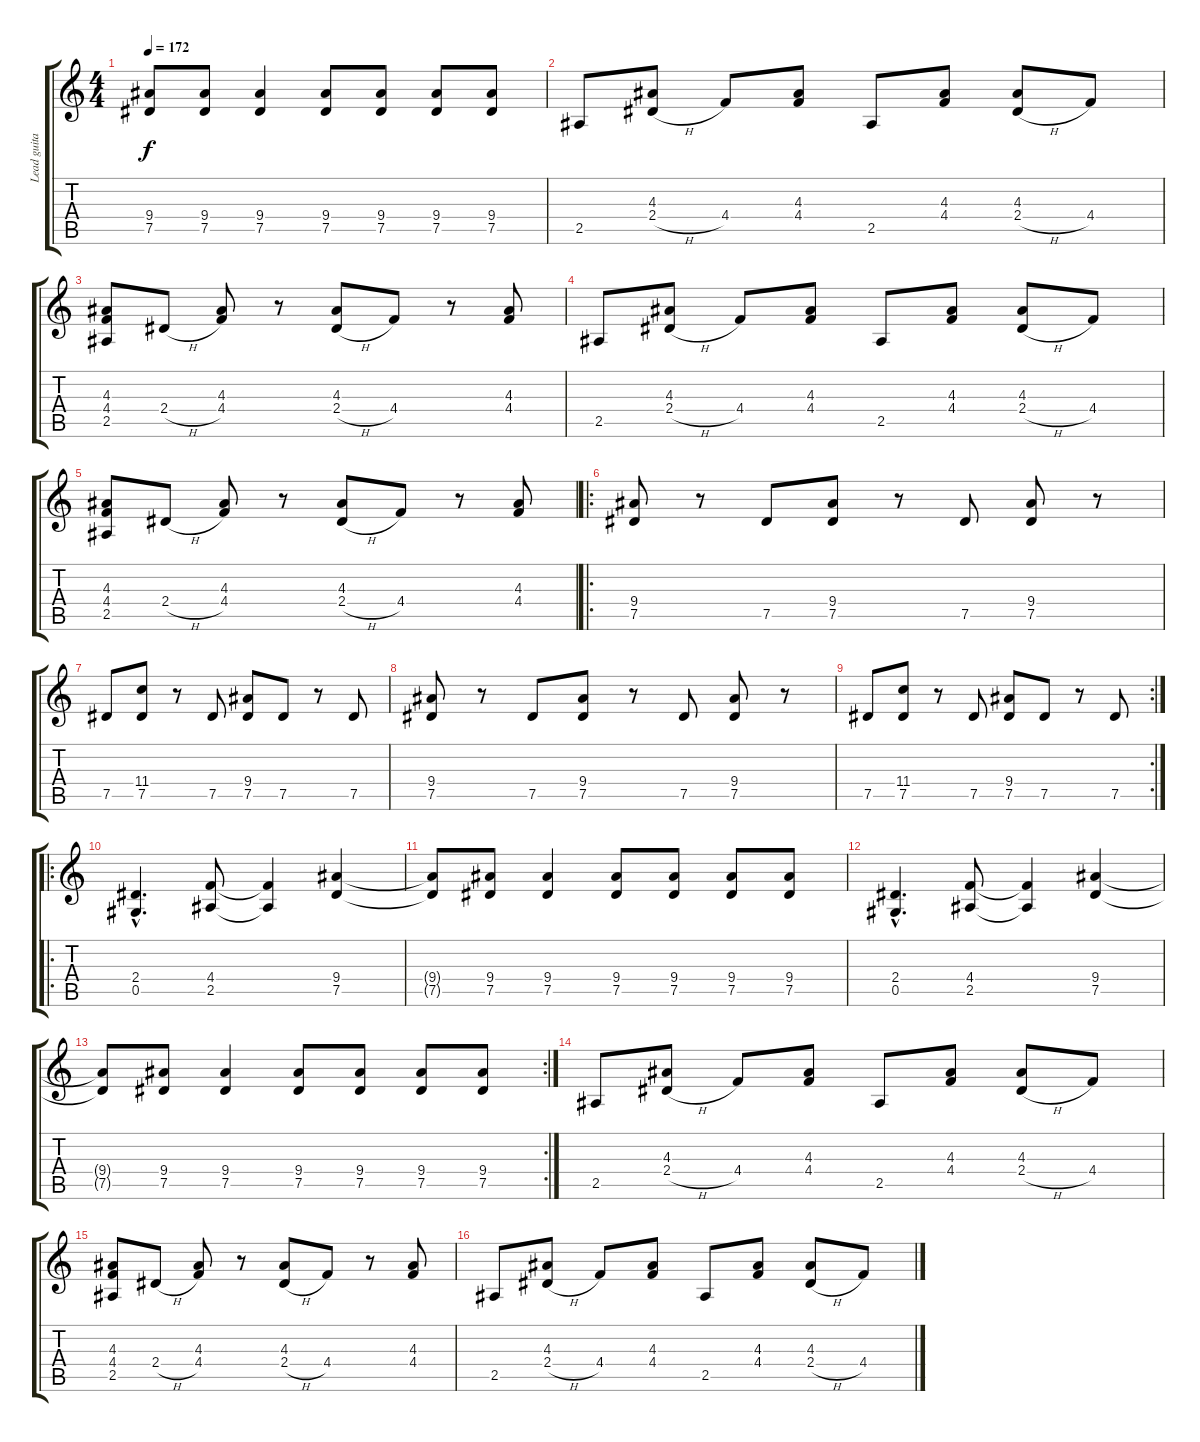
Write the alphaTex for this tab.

\track ("Lead guitar " "Lead guita") {instrument distortionguitar}
\staff {score tabs}
\tuning (Eb4 Bb3 Gb3 Db3 Ab2 Eb2) {hide}
\ts (4 4)
\tempo 172
\clef g2
\ks c
(9.4{t} 7.5{t}).8{dy f} (9.4 7.5).8 (9.4 7.5).4 (9.4 7.5).8 (9.4 7.5).8 (9.4 7.5).8 (9.4 7.5).8 |
2.5.8 (4.3 2.4{h}).8 4.4.8 (4.3 4.4).8 2.5.8 (4.3 4.4).8 (4.3 2.4{h}).8 4.4.8 |
(4.3 4.4 2.5).8 2.4{h}.8 (4.3 4.4).8 r.8 (4.3 2.4{h}).8 4.4.8 r.8 (4.3 4.4).8 |
2.5.8 (4.3 2.4{h}).8 4.4.8 (4.3 4.4).8 2.5.8 (4.3 4.4).8 (4.3 2.4{h}).8 4.4.8 |
(4.3 4.4 2.5).8 2.4{h}.8 (4.3 4.4).8 r.8 (4.3 2.4{h}).8 4.4.8 r.8 (4.3 4.4).8 |
\ro
(9.4 7.5).8 r.8 7.5.8 (9.4 7.5).8 r.8 7.5.8 (9.4 7.5).8 r.8 |
7.5.8 (11.4 7.5).8 r.8 7.5.8 (9.4 7.5).8 7.5.8 r.8 7.5.8 |
(9.4 7.5).8 r.8 7.5.8 (9.4 7.5).8 r.8 7.5.8 (9.4 7.5).8 r.8 |
\rc 2
7.5.8 (11.4 7.5).8 r.8 7.5.8 (9.4 7.5).8 7.5.8 r.8 7.5.8 |
\ro
(2.4{hac} 0.5{hac}).4{d} (4.4 2.5).8 (4.4{t} 2.5{t}).4 (9.4 7.5).4 |
(9.4{t} 7.5{t}).8 (9.4 7.5).8 (9.4 7.5).4 (9.4 7.5).8 (9.4 7.5).8 (9.4 7.5).8 (9.4 7.5).8 |
(2.4{hac} 0.5{hac}).4{d} (4.4 2.5).8 (4.4{t} 2.5{t}).4 (9.4 7.5).4 |
\rc 2
(9.4{t} 7.5{t}).8 (9.4 7.5).8 (9.4 7.5).4 (9.4 7.5).8 (9.4 7.5).8 (9.4 7.5).8 (9.4 7.5).8 |
2.5.8 (4.3 2.4{h}).8 4.4.8 (4.3 4.4).8 2.5.8 (4.3 4.4).8 (4.3 2.4{h}).8 4.4.8 |
(4.3 4.4 2.5).8 2.4{h}.8 (4.3 4.4).8 r.8 (4.3 2.4{h}).8 4.4.8 r.8 (4.3 4.4).8 |
2.5.8 (4.3 2.4{h}).8 4.4.8 (4.3 4.4).8 2.5.8 (4.3 4.4).8 (4.3 2.4{h}).8 4.4.8
